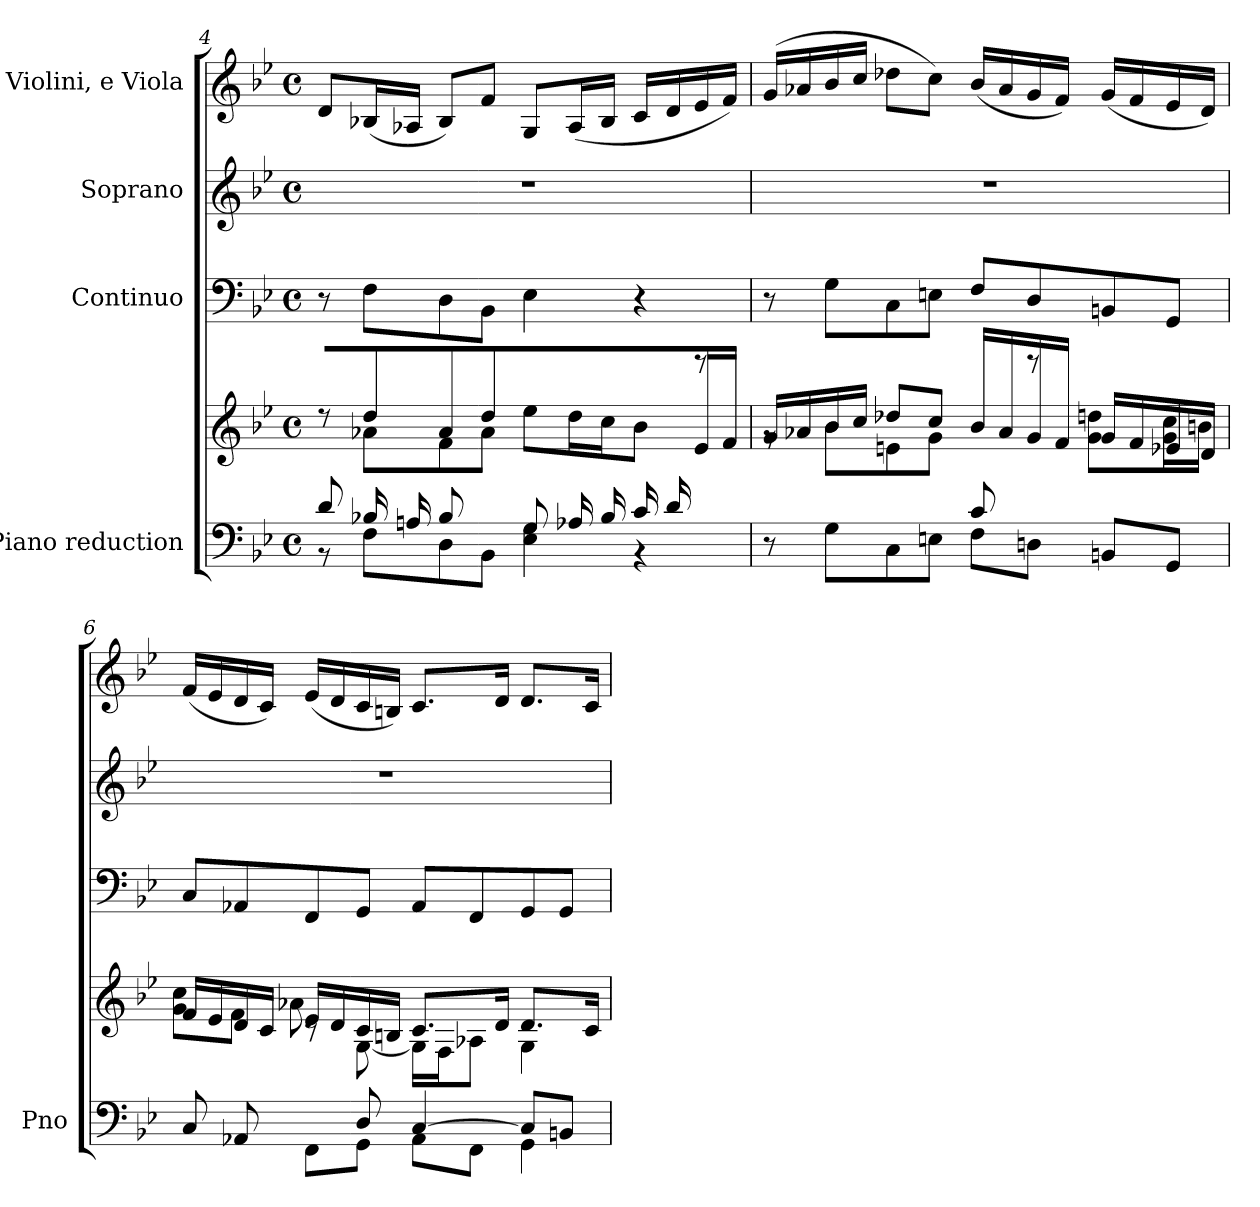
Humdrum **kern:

**kern	**kern	**kern	**kern	**kern
*part4	*part4	*part3	*part2	*part1
*staff5	*staff4	*staff3	*staff2	*staff1
*I"Piano reduction	*	*I"Continuo	*I"Soprano	*I"Violini, e Viola
*I'Pno	*	*	*	*
*clefF4	*clefG2	*clefF4	*clefG2	*clefG2
*k[b-e-]	*k[b-e-]	*k[b-e-]	*k[b-e-]	*k[b-e-]
*M4/4	*M4/4	*M4/4	*M4/4	*M4/4
*met(c)	*met(c)	*met(c)	*met(c)	*met(c)
=4	=4	=4	=4	=4
*^	*^	*	*	*
*	*^	*	*^	*	*	*
2.ryy	8d/L	8r	8r	8ryy	4.ryy	8r	1r	8d/L
.	16B-X/L	8F\L	8dd/L	8a-X\L	.	8F\L	.	(<16B-X/L
.	16An/J	.	.	.	.	.	.	16A-X/JJ
.	8B-/	8D\	8a-/	8f\	.	8D\	.	8B-/L)
.	8ryy	8BB-\J	8dd/J	8a-\J	8f\J	8BB-\J	.	8f/J
.	8G/L	4E-\ 4G\	4ryy	8ee-\L	2ryy	4E-\	.	8G/L
.	16A-X/L	.	.	16dd\L	.	.	.	(<16A-/L
.	16B-/JJ	.	.	16cc\J	.	.	.	16B-/JJ
16c/LL	4r	4ryy	8ryy	8b-\J	.	4r	.	16c/LL
16d/	.	.	.	.	.	.	.	16d/
8ryy	.	.	16e-/	8rggg	.	.	.	16e-/
.	.	.	16f/JJ	.	.	.	.	16f/JJ)
*	*v	*v	*	*	*	*	*	*
*	*	*	*v	*v	*	*	*
!!LO:LB:g=z
=5	=5	=5	=5	=5	=5	=5
2ryy	8r	16g/LL	8rg	8r	1r	(>16g/LL
.	.	16a-X/	.	.	.	16a-X/
.	8G\L	16b-/	8b-\L	8G\L	.	16b-/
.	.	16cc/JJ	.	.	.	16cc/JJ
.	8C\	8dd-X/L	8en\	8C\	.	8dd-X\L
.	8En\J	8cc/J	8g\J	8En\J	.	8cc\J)
8c/	8F\L	16b-/LL	8ryy	8F/L	.	(<16b-/LL
.	.	16a-/	.	.	.	16a-/
4.ryy	8Dn\J	16g/	8rggg	8D/	.	16g/
.	.	16f/JJ	.	.	.	16f/JJ)
.	8BBn/L	16g/LL	8g\ 8ddn\L	8BBn/	.	(<16g/LL
.	.	16f/	.	.	.	16f/
.	8GG/J	16e-X/	16g\ 16cc\L	8GG/J	.	16e-/
.	.	16d/JJ	16bn\JJ	.	.	16d/JJ)
=6	=6	=6	=6	=6	=6	=6
*	*	*	*^	*	*	*
8C/L	4ryy	16f/LL	8g\ 8cc\L	4ryy	8C/L	1r	(<16f/LL
.	.	16e-/	.	.	.	.	16e-/
8AA-X/J	.	16d/	8f\J	.	8AA-X/	.	16d/
.	.	16c/JJ	.	.	.	.	16c/JJ)
8ryy	8FF\L	16e-/LL	8rc	8a-X\L	8FF/	.	(<16e-/LL
.	.	16d/	.	.	.	.	16d/
8D/J	8GG\J	16c/	[8G\	2ryy	8GG/J	.	16c/
.	.	16Bn/JJ	.	.	.	.	16Bn/JJ)
[4C/	8AA-\L	8.c/L	16G\LL]	.	8AA-/L	.	8.c/L
.	.	.	16F\J	.	.	.	.
.	8FF\J	.	8A-X\J	.	8FF/	.	.
.	.	16d/Jk	.	.	.	.	16d/Jk
8C/L]	4GG\	8.d/L	4G\	.	8GG/	.	8.d/L
8BBn/J	.	.	.	8ryy	8GG/J	.	.
.	.	16c/Jk	.	.	.	.	16c/Jk
*v	*v	*	*	*	*	*	*
*	*v	*v	*v	*	*	*
=	=	=	=	=
*-	*-	*-	*-	*-
